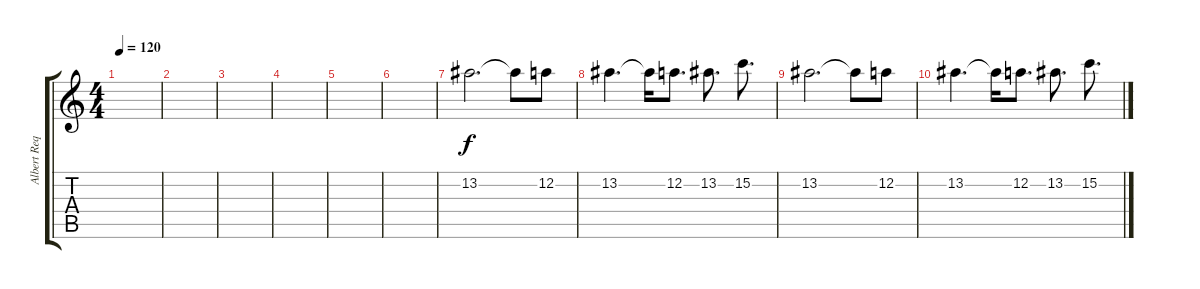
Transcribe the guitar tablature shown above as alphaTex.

\track ("Albert Requena 2" "Albert Req") {instrument distortionguitar}
\staff {score tabs}
\tuning (D4 A3 F3 C3 G2 D2) {hide}
\ts (4 4)
\tempo 120
\clef g2
\ks c
|
|
|
|
|
|
13.2.2{d} 13.2{t}.8 12.2.8 |
13.2.4{d} 13.2{t}.16 12.2.8{d} 13.2.8{d} 15.2.8{d} |
13.2.2{d} 13.2{t}.8 12.2.8 |
13.2.4{d} 13.2{t}.16 12.2.8{d} 13.2.8{d} 15.2.8{d}
